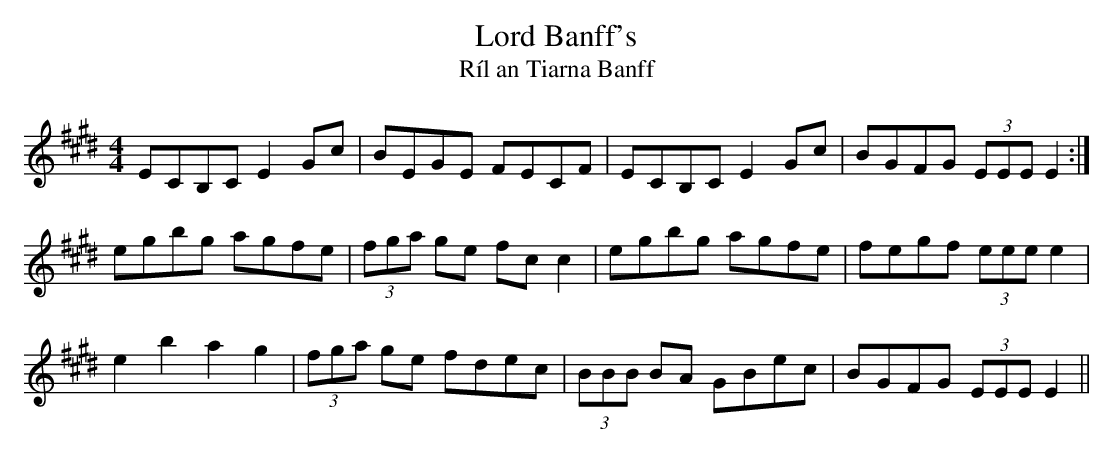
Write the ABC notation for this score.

X:1
T: Lord Banff's
T: R\'il an Tiarna Banff
L: 1/8
M: 4/4
K: E
ECB,C E2 Gc|BEGE FECF|ECB,C E2 Gc|BGFG (3EEE E2 :|
egbg agfe|(3fga ge fc c2|egbg agfe|fegf (3eee e2|
e2 b2 a2 g2|(3fga ge fdec|(3BBB BA GBec|BGFG (3EEE E2 ||
